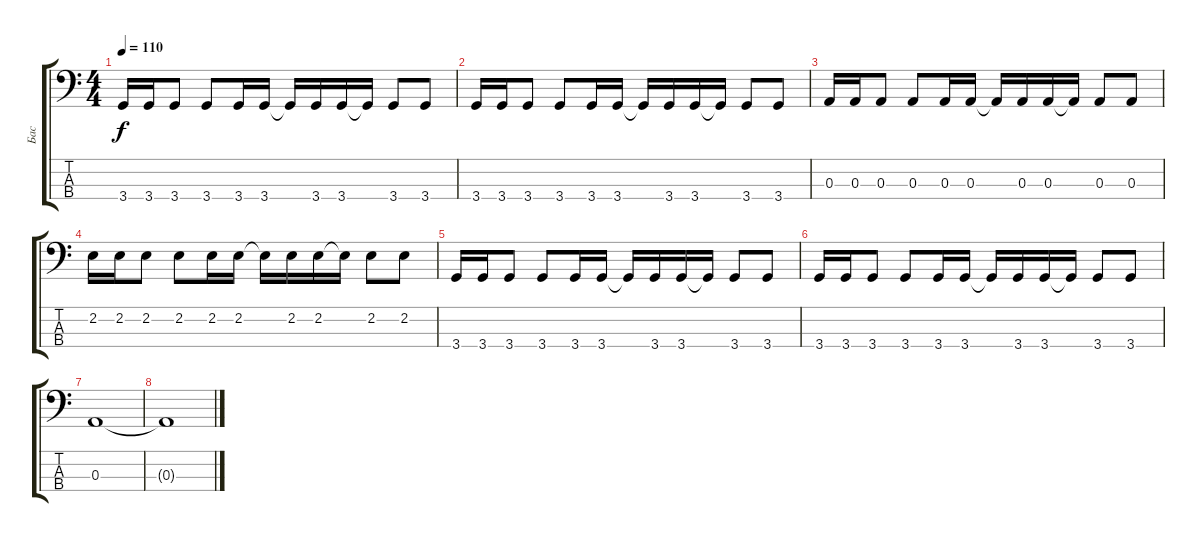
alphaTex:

\track ("Бас" "Бас") {instrument electricbassfinger}
\staff {score tabs}
\tuning (G2 D2 A1 E1) {hide}
\ts (4 4)
\tempo 110
\clef f4
\ks c
3.4.16{dy f} 3.4.16 3.4.8 3.4.8 3.4.16 3.4.16 3.4{t}.16 3.4.16 3.4.16 3.4{t}.16 3.4.8 3.4.8 |
3.4.16 3.4.16 3.4.8 3.4.8 3.4.16 3.4.16 3.4{t}.16 3.4.16 3.4.16 3.4{t}.16 3.4.8 3.4.8 |
0.3.16 0.3.16 0.3.8 0.3.8 0.3.16 0.3.16 0.3{t}.16 0.3.16 0.3.16 0.3{t}.16 0.3.8 0.3.8 |
2.2.16 2.2.16 2.2.8 2.2.8 2.2.16 2.2.16 2.2{t}.16 2.2.16 2.2.16 2.2{t}.16 2.2.8 2.2.8 |
3.4.16 3.4.16 3.4.8 3.4.8 3.4.16 3.4.16 3.4{t}.16 3.4.16 3.4.16 3.4{t}.16 3.4.8 3.4.8 |
3.4.16 3.4.16 3.4.8 3.4.8 3.4.16 3.4.16 3.4{t}.16 3.4.16 3.4.16 3.4{t}.16 3.4.8 3.4.8 |
0.3.1 |
0.3{t}.1
